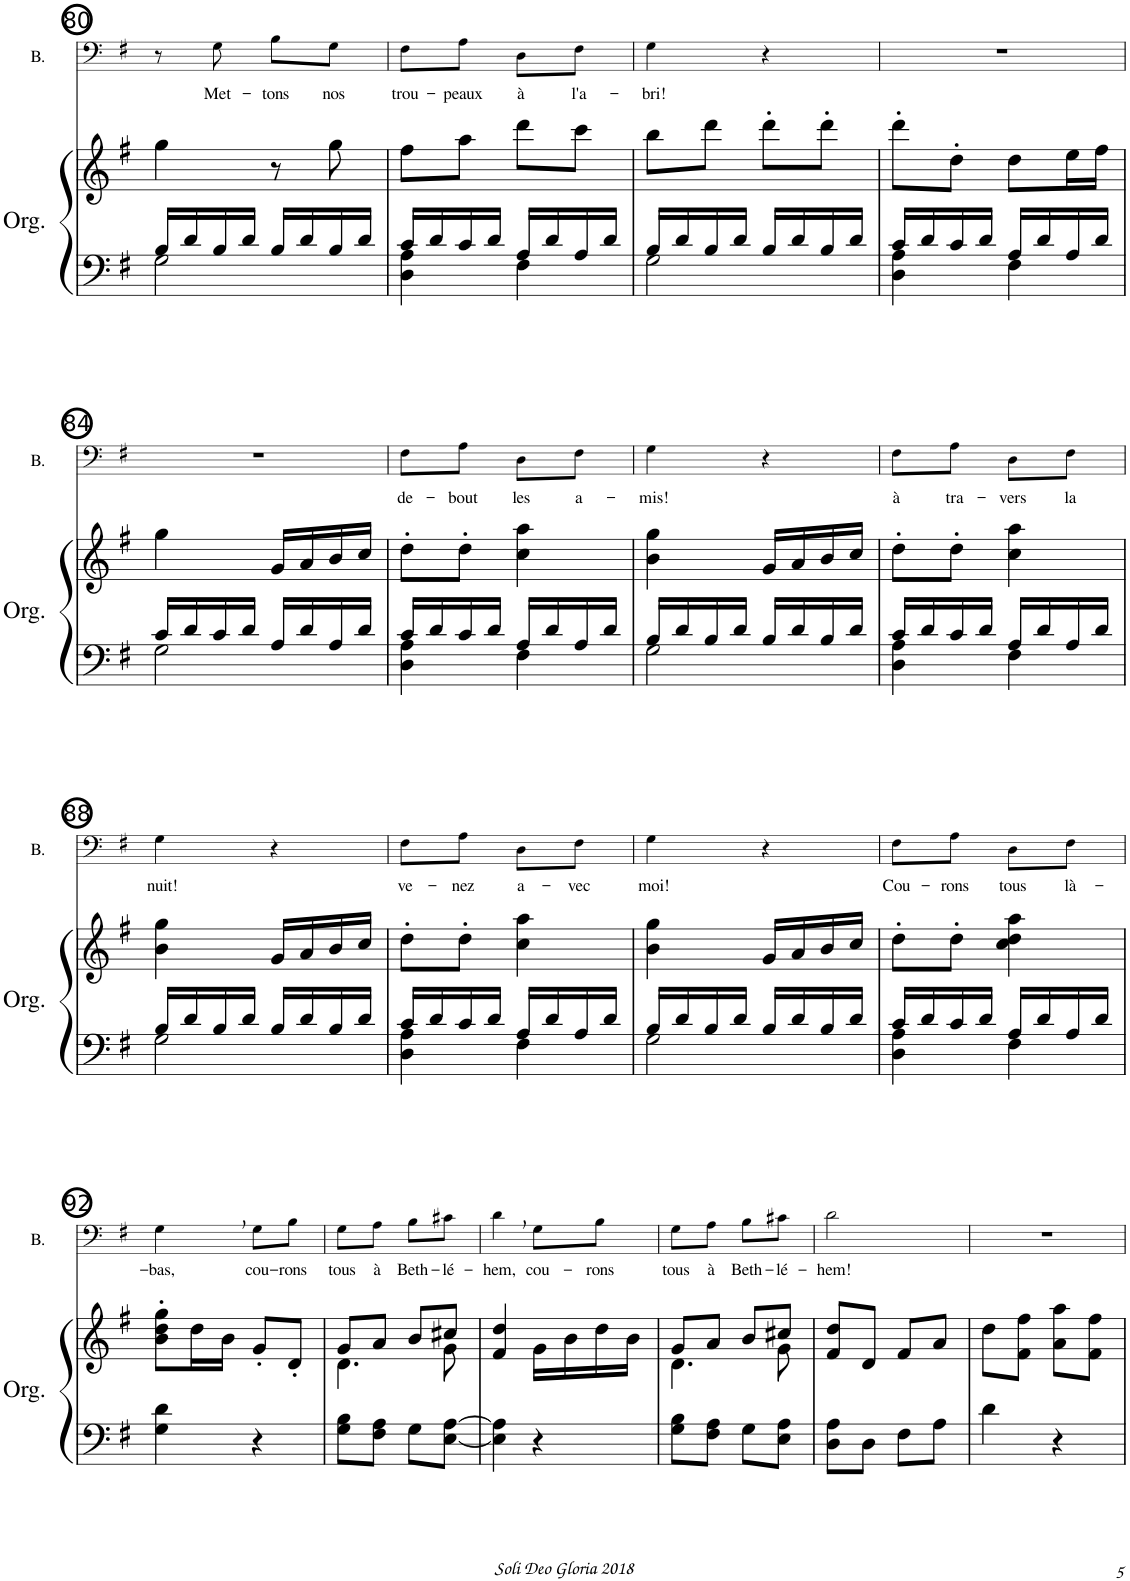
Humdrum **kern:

**kern	**kern	**kern	**text
*part2	*part2	*part1	*part1
*staff3	*staff2	*staff1	*staff1
*I"Orgue	*	*I"Bass	*
*I'Org.	*	*I'B.	*
!!LO:PB:g=z
*clefF4	*clefG2	*clefF4	*
*k[f#]	*k[f#]	*k[f#]	*
*M2/4	*M2/4	*M2/4	*
=80	=80	=80	=80
*^	*	*	*
16B/LL	2G\	4gg\	8r	.
16d/	.	.	.	.
!	!	!	!	!LO:LY:b
16B/	.	.	8G\	Met-
16d/JJ	.	.	.	.
!	!	!	!	!LO:LY:b
16B/LL	.	8r	8B\L	-tons
16d/	.	.	.	.
!	!	!	!	!LO:LY:b
16B/	.	8gg\	8G\J	nos
16d/JJ	.	.	.	.
=81	=81	=81	=81	=81
!	!	!	!	!LO:LY:b
16c/LL	4D\ 4A\	8ff#\L	8F#\L	trou-
16d/	.	.	.	.
!	!	!	!	!LO:LY:b
16c/	.	8aa\J	8A\J	-peaux
16d/JJ	.	.	.	.
!	!	!	!	!LO:LY:b
16A/LL	4F#\	8ddd\L	8D\L	à
16d/	.	.	.	.
!	!	!	!	!LO:LY:b
16A/	.	8ccc\J	8F#\J	l'a-
16d/JJ	.	.	.	.
=82	=82	=82	=82	=82
!	!	!	!	!LO:LY:b
16B/LL	2G\	8bb\L	4G\	-bri!
16d/	.	.	.	.
16B/	.	8ddd\J	.	.
16d/JJ	.	.	.	.
16B/LL	.	8ddd'\L	4r	.
16d/	.	.	.	.
16B/	.	8ddd'\J	.	.
16d/JJ	.	.	.	.
=83	=83	=83	=83	=83
16c/LL	4D\ 4A\	8ddd'\L	2r	.
16d/	.	.	.	.
16c/	.	8dd'\J	.	.
16d/JJ	.	.	.	.
16A/LL	4F#\	8dd\L	.	.
16d/	.	.	.	.
16A/	.	16ee\L	.	.
16d/JJ	.	16ff#\JJ	.	.
!!LO:LB:g=z
=84	=84	=84	=84	=84
16c/LL	2G\	4gg\	2r	.
16d/	.	.	.	.
16c/	.	.	.	.
16d/JJ	.	.	.	.
16A/LL	.	16g/LL	.	.
16d/	.	16a/	.	.
16A/	.	16b/	.	.
16d/JJ	.	16cc/JJ	.	.
=85	=85	=85	=85	=85
!	!	!	!	!LO:LY:b
16c/LL	4D\ 4A\	8dd'\L	8F#\L	de-
16d/	.	.	.	.
!	!	!	!	!LO:LY:b
16c/	.	8dd'\J	8A\J	-bout
16d/JJ	.	.	.	.
!	!	!	!	!LO:LY:b
16A/LL	4F#\	4cc\ 4aa\	8D\L	les
16d/	.	.	.	.
!	!	!	!	!LO:LY:b
16A/	.	.	8F#\J	a-
16d/JJ	.	.	.	.
=86	=86	=86	=86	=86
!	!	!	!	!LO:LY:b
16B/LL	2G\	4b\ 4gg\	4G\	-mis!
16d/	.	.	.	.
16B/	.	.	.	.
16d/JJ	.	.	.	.
16B/LL	.	16g/LL	4r	.
16d/	.	16a/	.	.
16B/	.	16b/	.	.
16d/JJ	.	16cc/JJ	.	.
=87	=87	=87	=87	=87
!	!	!	!	!LO:LY:b
16c/LL	4D\ 4A\	8dd'\L	8F#\L	à
16d/	.	.	.	.
!	!	!	!	!LO:LY:b
16c/	.	8dd'\J	8A\J	tra-
16d/JJ	.	.	.	.
!	!	!	!	!LO:LY:b
16A/LL	4F#\	4cc\ 4aa\	8D\L	-vers
16d/	.	.	.	.
!	!	!	!	!LO:LY:b
16A/	.	.	8F#\J	la
16d/JJ	.	.	.	.
!!LO:LB:g=z
=88	=88	=88	=88	=88
!	!	!	!	!LO:LY:b
16B/LL	2G\	4b\ 4gg\	4G\	nuit!
16d/	.	.	.	.
16B/	.	.	.	.
16d/JJ	.	.	.	.
16B/LL	.	16g/LL	4r	.
16d/	.	16a/	.	.
16B/	.	16b/	.	.
16d/JJ	.	16cc/JJ	.	.
=89	=89	=89	=89	=89
!	!	!	!	!LO:LY:b
16c/LL	4D\ 4A\	8dd'\L	8F#\L	ve-
16d/	.	.	.	.
!	!	!	!	!LO:LY:b
16c/	.	8dd'\J	8A\J	-nez
16d/JJ	.	.	.	.
!	!	!	!	!LO:LY:b
16A/LL	4F#\	4cc\ 4aa\	8D\L	a-
16d/	.	.	.	.
!	!	!	!	!LO:LY:b
16A/	.	.	8F#\J	-vec
16d/JJ	.	.	.	.
=90	=90	=90	=90	=90
!	!	!	!	!LO:LY:b
16B/LL	2G\	4b\ 4gg\	4G\	moi!
16d/	.	.	.	.
16B/	.	.	.	.
16d/JJ	.	.	.	.
16B/LL	.	16g/LL	4r	.
16d/	.	16a/	.	.
16B/	.	16b/	.	.
16d/JJ	.	16cc/JJ	.	.
=91	=91	=91	=91	=91
!	!	!	!	!LO:LY:b
16c/LL	4D\ 4A\	8dd'\L	8F#\L	Cou-
16d/	.	.	.	.
!	!	!	!	!LO:LY:b
16c/	.	8dd'\J	8A\J	-rons
16d/JJ	.	.	.	.
!	!	!	!	!LO:LY:b
16A/LL	4F#\	4cc\ 4dd\ 4aa\	8D\L	tous
16d/	.	.	.	.
!	!	!	!	!LO:LY:b
16A/	.	.	8F#\J	là-
16d/JJ	.	.	.	.
*v	*v	*	*	*
!!LO:LB:g=z
=92	=92	=92	=92
!	!	!	!LO:LY:b
4G\ 4d\	8b\' 8dd\' 8gg\'L	4G,\	-bas,
.	16dd\L	.	.
.	16b\JJ	.	.
!	!	!	!LO:LY:b
4r	8g'/L	8G\L	cou-
!	!	!	!LO:LY:b
.	8d'/J	8B\J	-rons
=93	=93	=93	=93
*	*^	*	*
!	!	!	!	!LO:LY:b
8G\ 8B\L	8g/L	4.d\	8G\L	tous
!	!	!	!	!LO:LY:b
8F#\ 8A\J	8a/J	.	8A\J	à
!	!	!	!	!LO:LY:b
8G\L	8b/L	.	8B\L	Beth-
!	!	!	!	!LO:LY:b
[8E\ [8A\J	8cc#X/J	8g\	8c#X\J	-lé-
=94	=94	=94	=94	=94
!	!	!	!	!LO:LY:b
*	*v	*v	*	*
4E\] 4A\]	4f#/ 4dd/	4d,\	-hem,
!	!	!	!LO:LY:b
4r	16g\LL	8G\L	cou-
.	16b\	.	.
!	!	!	!LO:LY:b
.	16dd\	8B\J	-rons
.	16b\JJ	.	.
=95	=95	=95	=95
*	*^	*	*
!	!	!	!	!LO:LY:b
8G\ 8B\L	8g/L	4.d\	8G\L	tous
!	!	!	!	!LO:LY:b
8F#\ 8A\J	8a/J	.	8A\J	à
!	!	!	!	!LO:LY:b
8G\L	8b/L	.	8B\L	Beth-
!	!	!	!	!LO:LY:b
8E\ 8A\J	8cc#X/J	8g\	8c#X\J	-lé-
=96	=96	=96	=96	=96
!	!	!	!	!LO:LY:b
*	*v	*v	*	*
8D\ 8A\L	8f#/ 8dd/L	2d\	-hem!
8D\J	8d/J	.	.
8F#\L	8f#/L	.	.
8A\J	8a/J	.	.
=97	=97	=97	=97
4d\	8dd\L	2r	.
.	8f#\ 8ff#\J	.	.
4r	8a\ 8aa\L	.	.
.	8f#\ 8ff#\J	.	.
=	=	=	=
*-	*-	*-	*-
